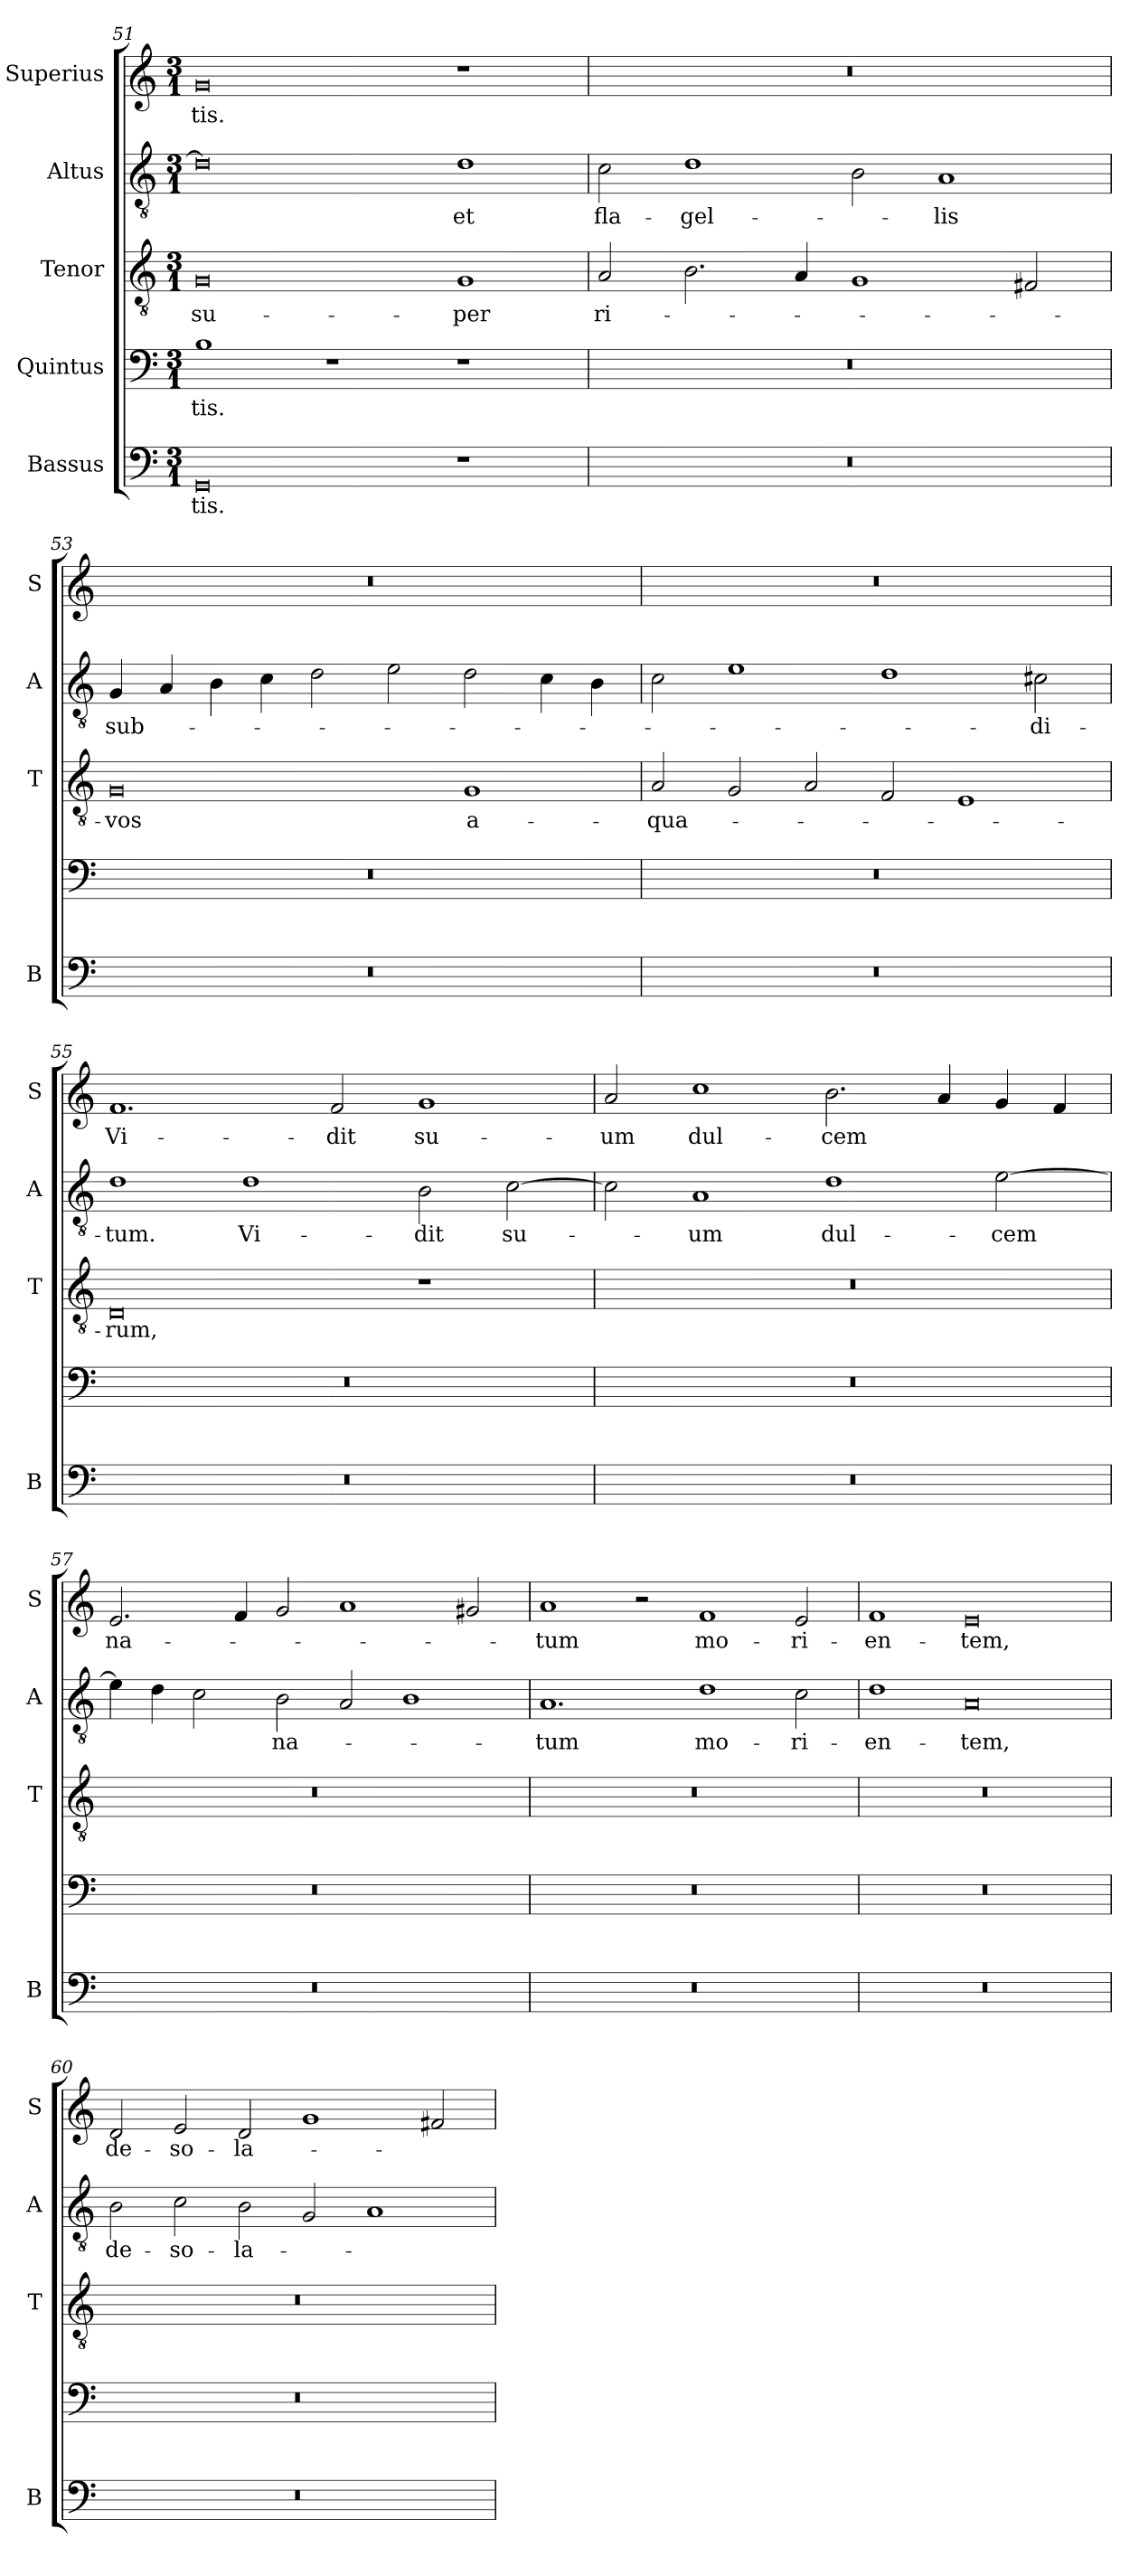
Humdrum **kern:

**kern	**text	**kern	**text	**kern	**text	**kern	**text	**kern	**text
*part5	*part5	*part4	*part4	*part3	*part3	*part2	*part2	*part1	*part1
*staff5	*staff5	*staff4	*staff4	*staff3	*staff3	*staff2	*staff2	*staff1	*staff1
*I"Bassus	*	*I"Quintus	*	*I"Tenor	*	*I"Altus	*	*I"Superius	*
*I'B	*	*	*	*I'T	*	*I'A	*	*I'S	*
*clefF4	*	*clefF4	*	*clefGv2	*	*clefGv2	*	*clefG2	*
*k[]	*	*k[]	*	*k[]	*	*k[]	*	*k[]	*
*M3/1	*	*M3/1	*	*M3/1	*	*M3/1	*	*M3/1	*
=51	=51	=51	=51	=51	=51	=51	=51	=51	=51
!	!LO:LY:i	!	!	!	!	!	!	!	!
0GG	-tis.	1B	-tis.	0G	-su-	0d]	.	0g	-tis.
.	.	1r	.	.	.	.	.	.	.
1r	.	1r	.	1G	-per	1d	et	1r	.
=52	=52	=52	=52	=52	=52	=52	=52	=52	=52
0.r	.	0.r	.	2A	ri-	2c	fla-	0.r	.
.	.	.	.	2.B	.	1d	-gel-	.	.
.	.	.	.	4A	.	.	.	.	.
.	.	.	.	1G	.	2B	.	.	.
.	.	.	.	.	.	1A	-lis	.	.
.	.	.	.	2F#i	.	.	.	.	.
=53	=53	=53	=53	=53	=53	=53	=53	=53	=53
0.r	.	0.r	.	0G	-vos	4G	sub-	0.r	.
.	.	.	.	.	.	4A	.	.	.
.	.	.	.	.	.	4B	.	.	.
.	.	.	.	.	.	4c	.	.	.
.	.	.	.	.	.	2d	.	.	.
.	.	.	.	.	.	2e	.	.	.
.	.	.	.	1G	a-	2d	.	.	.
.	.	.	.	.	.	4c	.	.	.
.	.	.	.	.	.	4B	.	.	.
=54	=54	=54	=54	=54	=54	=54	=54	=54	=54
0.r	.	0.r	.	2A	-qua-	2c	.	0.r	.
.	.	.	.	2G	.	1e	.	.	.
.	.	.	.	2A	.	.	.	.	.
.	.	.	.	2F	.	1d	.	.	.
.	.	.	.	1E	.	.	.	.	.
.	.	.	.	.	.	2c#X	-di-	.	.
=55	=55	=55	=55	=55	=55	=55	=55	=55	=55
0.r	.	0.r	.	0D	-rum,	1d	-tum.	1.f	Vi-
.	.	.	.	.	.	1d	Vi-	.	.
.	.	.	.	.	.	.	.	2f	-dit
.	.	.	.	1r	.	2B	-dit	1g	su-
.	.	.	.	.	.	[2c	su-	.	.
=56	=56	=56	=56	=56	=56	=56	=56	=56	=56
0.r	.	0.r	.	0.r	.	2c]	.	2a	-um
.	.	.	.	.	.	1A	-um	1cc	dul-
.	.	.	.	.	.	1d	dul-	2.b	-cem
.	.	.	.	.	.	.	.	4a	.
.	.	.	.	.	.	[2e	-cem	4g	.
.	.	.	.	.	.	.	.	4f	.
=57	=57	=57	=57	=57	=57	=57	=57	=57	=57
0.r	.	0.r	.	0.r	.	4e]	.	2.e	na-
.	.	.	.	.	.	4d	.	.	.
.	.	.	.	.	.	2c	.	.	.
.	.	.	.	.	.	.	.	4f	.
.	.	.	.	.	.	2B	na-	2g	.
.	.	.	.	.	.	2A	.	1a	.
.	.	.	.	.	.	1B	.	.	.
.	.	.	.	.	.	.	.	2g#X	.
=58	=58	=58	=58	=58	=58	=58	=58	=58	=58
0.r	.	0.r	.	0.r	.	1.A	-tum	1a	-tum
.	.	.	.	.	.	.	.	2r	.
.	.	.	.	.	.	1d	mo-	1f	mo-
.	.	.	.	.	.	2c	-ri-	2e	-ri-
=59	=59	=59	=59	=59	=59	=59	=59	=59	=59
0.r	.	0.r	.	0.r	.	1d	-en-	1f	-en-
.	.	.	.	.	.	0A	-tem,	0e	-tem,
=60	=60	=60	=60	=60	=60	=60	=60	=60	=60
0.r	.	0.r	.	0.r	.	2B	de-	2d	de-
.	.	.	.	.	.	2c	-so-	2e	-so-
.	.	.	.	.	.	2B	-la-	2d	-la-
.	.	.	.	.	.	2G	.	1g	.
.	.	.	.	.	.	1A	.	.	.
.	.	.	.	.	.	.	.	2f#X	.
=	=	=	=	=	=	=	=	=	=
*-	*-	*-	*-	*-	*-	*-	*-	*-	*-
